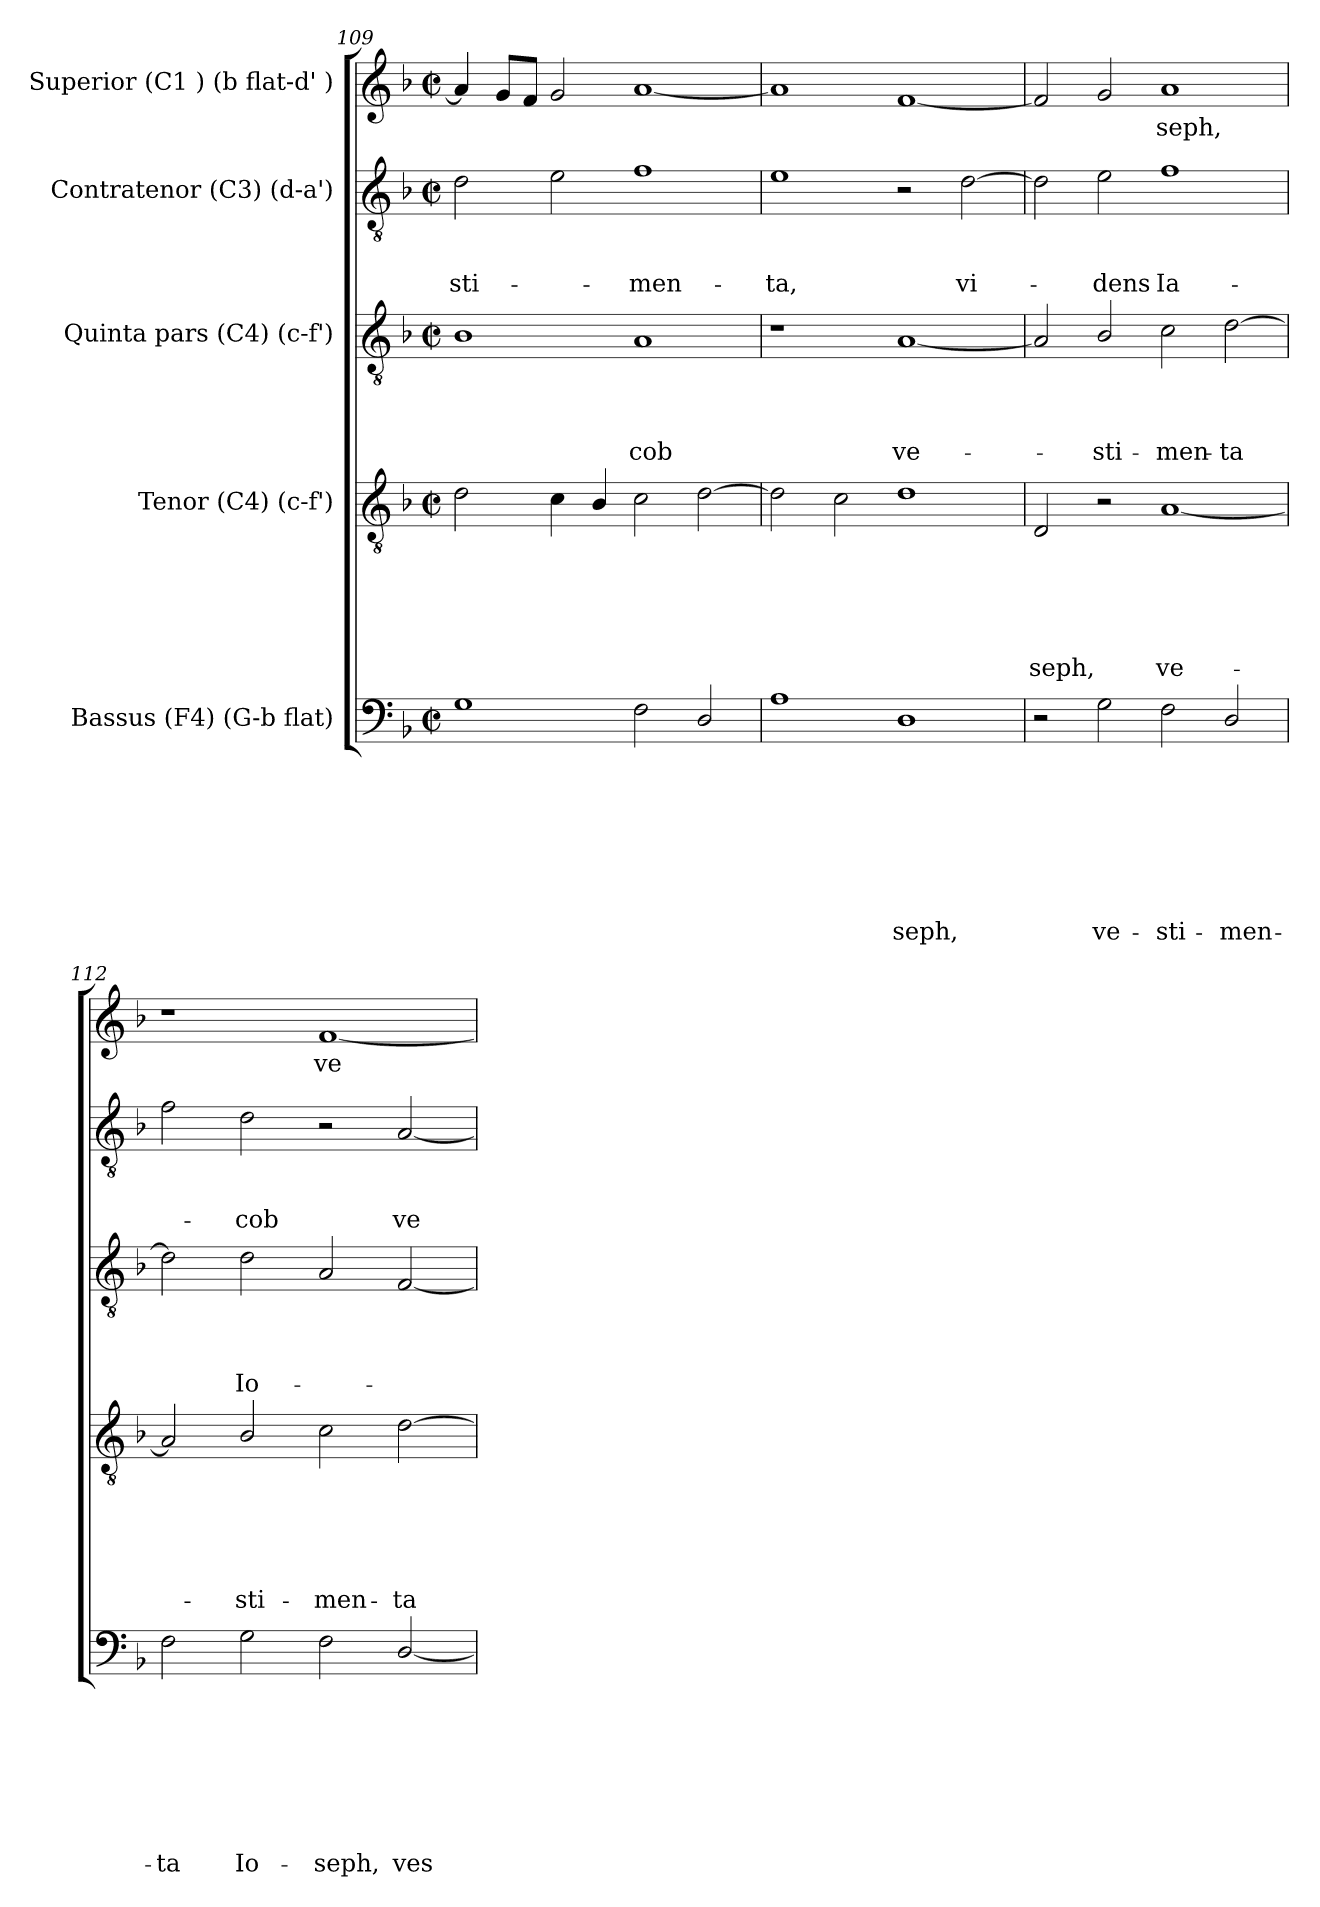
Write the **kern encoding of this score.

**kern	**text	**text	**text	**text	**text	**text	**text	**text	**kern	**text	**text	**text	**text	**text	**text	**kern	**text	**text	**text	**text	**kern	**text	**text	**text	**kern	**text
*part5	*part5	*part5	*part5	*part5	*part5	*part5	*part5	*part5	*part4	*part4	*part4	*part4	*part4	*part4	*part4	*part3	*part3	*part3	*part3	*part3	*part2	*part2	*part2	*part2	*part1	*part1
*staff5	*staff5	*staff5	*staff5	*staff5	*staff5	*staff5	*staff5	*staff5	*staff4	*staff4	*staff4	*staff4	*staff4	*staff4	*staff4	*staff3	*staff3	*staff3	*staff3	*staff3	*staff2	*staff2	*staff2	*staff2	*staff1	*staff1
*I"Bassus (F4) (G-b flat)	*	*	*	*	*	*	*	*	*I"Tenor (C4) (c-f')	*	*	*	*	*	*	*I"Quinta pars (C4) (c-f')	*	*	*	*	*I"Contratenor (C3) (d-a')	*	*	*	*I"Superior (C1 ) (b flat-d' )	*
*clefF4	*	*	*	*	*	*	*	*	*clefGv2	*	*	*	*	*	*	*clefGv2	*	*	*	*	*clefGv2	*	*	*	*clefG2	*
*k[b-]	*	*	*	*	*	*	*	*	*k[b-]	*	*	*	*	*	*	*k[b-]	*	*	*	*	*k[b-]	*	*	*	*k[b-]	*
*F:	*	*	*	*	*	*	*	*	*F:	*	*	*	*	*	*	*F:	*	*	*	*	*F:	*	*	*	*F:	*
*M2/2	*	*	*	*	*	*	*	*	*M2/2	*	*	*	*	*	*	*M2/2	*	*	*	*	*M2/2	*	*	*	*M2/2	*
*met(c|)	*	*	*	*	*	*	*	*	*met(c|)	*	*	*	*	*	*	*met(c|)	*	*	*	*	*met(c|)	*	*	*	*met(c|)	*
=109	=109	=109	=109	=109	=109	=109	=109	=109	=109	=109	=109	=109	=109	=109	=109	=109	=109	=109	=109	=109	=109	=109	=109	=109	=109	=109
!	!	!	!	!	!	!	!	!	!	!	!	!	!	!	!	!	!	!	!	!	!	!	!	!LO:LY:b	!	!
1G	.	.	.	.	.	.	.	.	2d\	.	.	.	.	.	.	1B-	.	.	.	.	2d\	.	.	-sti-	4a/]	.
.	.	.	.	.	.	.	.	.	.	.	.	.	.	.	.	.	.	.	.	.	.	.	.	.	8g/L	.
.	.	.	.	.	.	.	.	.	.	.	.	.	.	.	.	.	.	.	.	.	.	.	.	.	8f/J	.
.	.	.	.	.	.	.	.	.	4c\	.	.	.	.	.	.	.	.	.	.	.	2e\	.	.	.	2g/	.
.	.	.	.	.	.	.	.	.	4B-/	.	.	.	.	.	.	.	.	.	.	.	.	.	.	.	.	.
!	!	!	!	!	!	!	!	!	!	!	!	!	!	!	!	!	!	!	!	!LO:LY:b	!	!	!	!LO:LY:b	!	!
2F\	.	.	.	.	.	.	.	.	2c\	.	.	.	.	.	.	1A	.	.	.	-cob	1f	.	.	-men-	[<1a	.
2D/	.	.	.	.	.	.	.	.	[>2d\	.	.	.	.	.	.	.	.	.	.	.	.	.	.	.	.	.
=110	=110	=110	=110	=110	=110	=110	=110	=110	=110	=110	=110	=110	=110	=110	=110	=110	=110	=110	=110	=110	=110	=110	=110	=110	=110	=110
!	!	!	!	!	!	!	!	!	!	!	!	!	!	!	!	!	!	!	!	!	!	!	!	!LO:LY:b	!	!
1A	.	.	.	.	.	.	.	.	2d\]	.	.	.	.	.	.	1r	.	.	.	.	1e	.	.	-ta,	1a]	.
.	.	.	.	.	.	.	.	.	2c\	.	.	.	.	.	.	.	.	.	.	.	.	.	.	.	.	.
!	!	!	!	!	!	!	!	!LO:LY:b	!	!	!	!	!	!	!	!	!	!	!	!LO:LY:b	!	!	!	!	!	!
1D	.	.	.	.	.	.	.	-seph,	1d	.	.	.	.	.	.	[<1A	.	.	.	ve-	2r	.	.	.	[<1f	.
!	!	!	!	!	!	!	!	!	!	!	!	!	!	!	!	!	!	!	!	!	!	!	!	!LO:LY:b	!	!
.	.	.	.	.	.	.	.	.	.	.	.	.	.	.	.	.	.	.	.	.	[>2d\	.	.	vi-	.	.
=111	=111	=111	=111	=111	=111	=111	=111	=111	=111	=111	=111	=111	=111	=111	=111	=111	=111	=111	=111	=111	=111	=111	=111	=111	=111	=111
!	!	!	!	!	!	!	!	!	!	!	!	!	!	!	!LO:LY:b	!	!	!	!	!	!	!	!	!	!	!
2r	.	.	.	.	.	.	.	.	2D/	.	.	.	.	.	-seph,	2A/]	.	.	.	.	2d\]	.	.	.	2f/]	.
!	!	!	!	!	!	!	!	!LO:LY:b	!	!	!	!	!	!	!	!	!	!	!	!LO:LY:b	!	!	!	!LO:LY:b	!	!
2G\	.	.	.	.	.	.	.	ve-	2r	.	.	.	.	.	.	2B-/	.	.	.	-sti-	2e\	.	.	-dens	2g/	.
!	!	!	!	!	!	!	!	!LO:LY:b	!	!	!	!	!	!	!LO:LY:b	!	!	!	!	!LO:LY:b	!	!	!	!LO:LY:b	!	!LO:LY:b
2F\	.	.	.	.	.	.	.	-sti-	[<1A	.	.	.	.	.	ve-	2c\	.	.	.	-men-	1f	.	.	Ia-	1a	-seph,
!	!	!	!	!	!	!	!	!LO:LY:b	!	!	!	!	!	!	!	!	!	!	!	!LO:LY:b	!	!	!	!	!	!
2D/	.	.	.	.	.	.	.	-men-	.	.	.	.	.	.	.	[<2d\	.	.	.	-ta	.	.	.	.	.	.
!!LO:LB:g=z
=112	=112	=112	=112	=112	=112	=112	=112	=112	=112	=112	=112	=112	=112	=112	=112	=112	=112	=112	=112	=112	=112	=112	=112	=112	=112	=112
!	!	!	!	!	!	!	!	!LO:LY:b	!	!	!	!	!	!	!	!	!	!	!	!	!	!	!	!	!	!
2F\	.	.	.	.	.	.	.	-ta	2A/]	.	.	.	.	.	.	2d\]	.	.	.	.	2f\	.	.	.	1r	.
!	!	!	!	!	!	!	!	!LO:LY:b	!	!	!	!	!	!	!LO:LY:b	!	!	!	!	!LO:LY:b	!	!	!	!LO:LY:b	!	!
2G\	.	.	.	.	.	.	.	Io-	2B-/	.	.	.	.	.	-sti-	2d\	.	.	.	Io-	2d\	.	.	-cob	.	.
!	!	!	!	!	!	!	!	!LO:LY:b	!	!	!	!	!	!	!LO:LY:b	!	!	!	!	!	!	!	!	!	!	!LO:LY:b
2F\	.	.	.	.	.	.	.	-seph,	2c\	.	.	.	.	.	-men-	2A/	.	.	.	.	2r	.	.	.	[<1f	ve-
!	!	!	!	!	!	!	!	!LO:LY:b	!	!	!	!	!	!	!LO:LY:b	!	!	!	!	!	!	!	!	!LO:LY:b	!	!
[<2D/	.	.	.	.	.	.	.	ves-	[>2d\	.	.	.	.	.	-ta	[<2F/	.	.	.	.	[<2A/	.	.	ve-	.	.
=	=	=	=	=	=	=	=	=	=	=	=	=	=	=	=	=	=	=	=	=	=	=	=	=	=	=
*-	*-	*-	*-	*-	*-	*-	*-	*-	*-	*-	*-	*-	*-	*-	*-	*-	*-	*-	*-	*-	*-	*-	*-	*-	*-	*-
